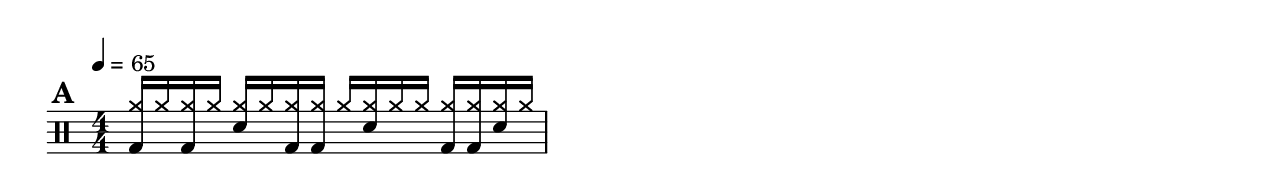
\version "2.18.0"

% ====== Drum notations customized
#(define md '(
  (ridecymbal   cross    #f  5)(ridebell     xcircle  #f  5)
  (crashcymbal  cross    #f  6)(splashcymbal harmonic #f  6)
  (pedalhihat   cross    #f -5)(hihat        cross    #f  5)
  (snare        default  #f  1)(sidestick    cross    #f  1)
  (lowmidtom    default  #f  0)(lowtom       default  #f -1)
  (hightom      default  #f  3)(bassdrum     default  #f -3)
))

% ====== Custom open and half-open ornamentation
pth = #'((moveto 1 0.4) (lineto 0 -0.4))
hop = \markup{\hspace #0.5 \draw-circle #.4 #0.1 ##f}
hhop = \markup{ \combine \hop \path #0.1 #pth }
act = \markup {\left-align \musicglyph #"scripts.sforzato"}

% ===== Stems Up voice
up = \drummode { 
  % Customizations
  \stemUp
  \slurDown
  \numericTimeSignature
  
  % Tempo and rehearsal marks
  \mark #1
  
  % Notes
  
  \tempo 4 = 65
  \bar ":|."
  <hh bd>16[ hh <hh bd> hh] <hh sn>[ hh <hh bd> <hh bd>] hh[ <hh sn> hh hh] <hh bd>[ <hh bd> <hh sn> hh]
}

% ===== Stems Down voice
down = \drummode { 
  % Customizations
  \stemDown
  
  % Notes
  
}
                                            
% ====== Layout customizations
\score
{
  <<
    \set Score.markFormatter = #format-mark-circle-numbers
    \override Score.RehearsalMark #'X-offset = #0.5
    \new DrumStaff
    <<
      \set DrumStaff.drumStyleTable=#(alist->hash-table md)
      \new DrumVoice {\voiceOne \up}
      \new DrumVoice {\voiceTwo \down}
    >>
  >>
  
  \layout {\context {\Score \remove "Bar_number_engraver"}}
  \midi {}
}

% ===== Page customizations
\paper{
  #(set-paper-size "letter")
  indent=#0
  line-width=#200
  oddFooterMarkup=##f
  oddHeaderMarkup=##f
  bookTitleMarkup = ##f
  scoreTitleMarkup = ##f
}